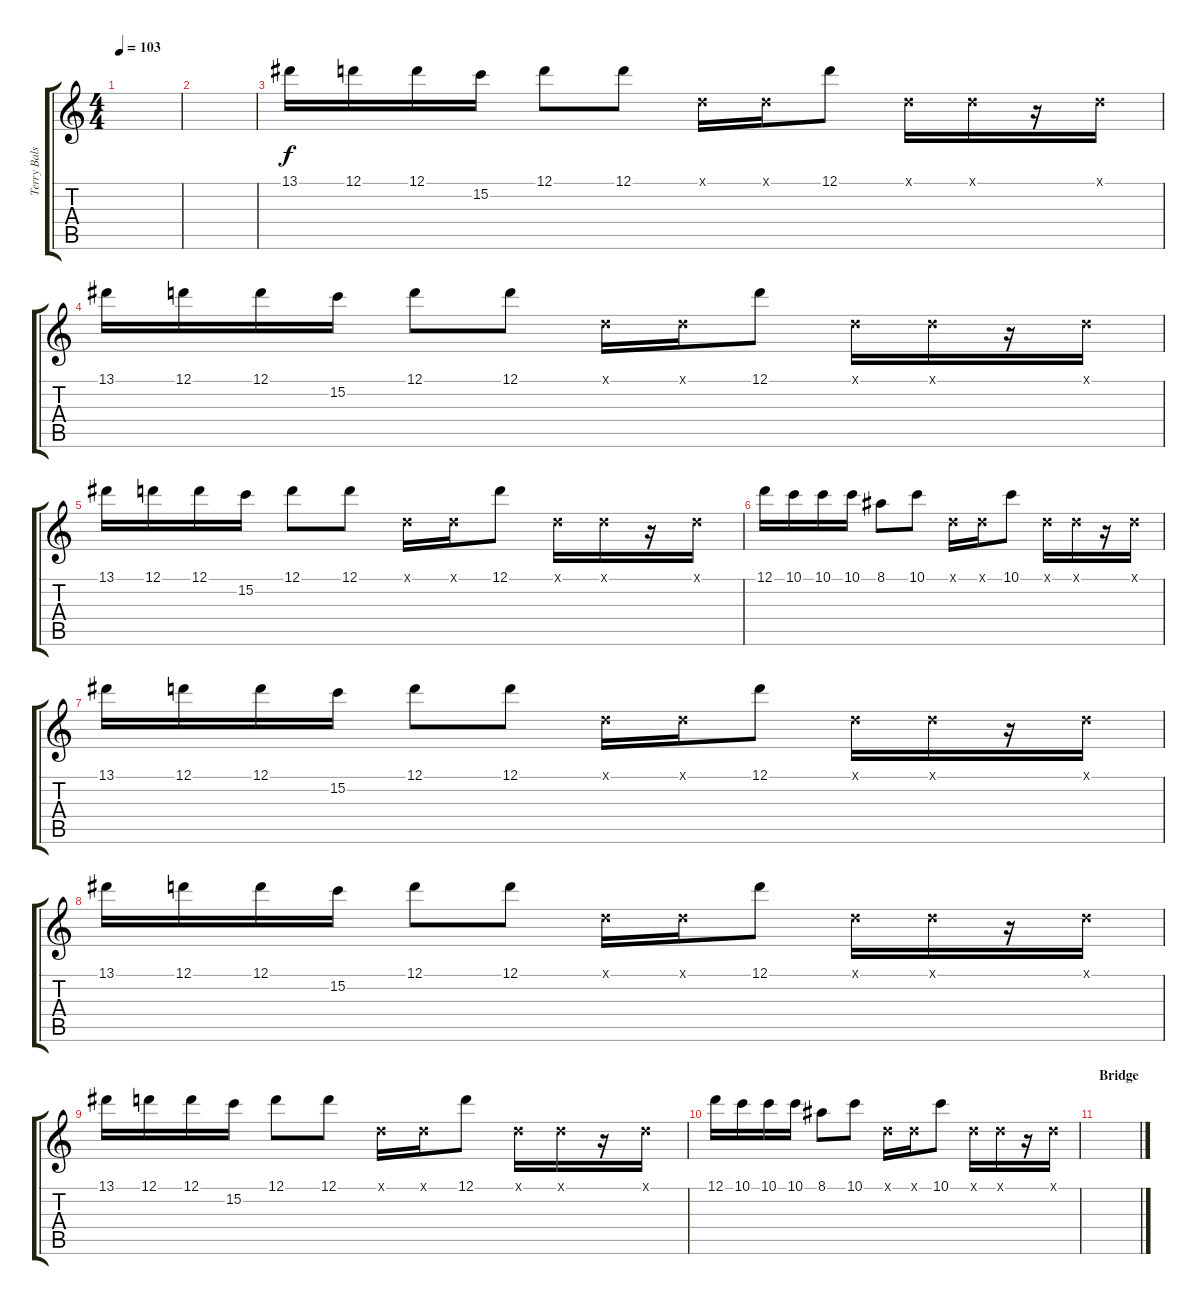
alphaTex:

\track ("Terry Balsamo (Guitar Echo)" "Terry Bals") {instrument distortionguitar}
\staff {score tabs}
\tuning (D4 A3 F3 C3 G2 C2) {hide}
\ts (4 4)
\tempo 103
\clef g2
\ks c
|
|
13.1.16 12.1.16 12.1.16 15.2.16 12.1.8 12.1.8 0.1{x}.16 0.1{x}.16 12.1.8 0.1{x}.16 0.1{x}.16 r.16 0.1{x}.16 |
13.1.16 12.1.16 12.1.16 15.2.16 12.1.8 12.1.8 0.1{x}.16 0.1{x}.16 12.1.8 0.1{x}.16 0.1{x}.16 r.16 0.1{x}.16 |
13.1.16 12.1.16 12.1.16 15.2.16 12.1.8 12.1.8 0.1{x}.16 0.1{x}.16 12.1.8 0.1{x}.16 0.1{x}.16 r.16 0.1{x}.16 |
12.1.16 10.1.16 10.1.16 10.1.16 8.1.8 10.1.8 0.1{x}.16 0.1{x}.16 10.1.8 0.1{x}.16 0.1{x}.16 r.16 0.1{x}.16 |
13.1.16 12.1.16 12.1.16 15.2.16 12.1.8 12.1.8 0.1{x}.16 0.1{x}.16 12.1.8 0.1{x}.16 0.1{x}.16 r.16 0.1{x}.16 |
13.1.16 12.1.16 12.1.16 15.2.16 12.1.8 12.1.8 0.1{x}.16 0.1{x}.16 12.1.8 0.1{x}.16 0.1{x}.16 r.16 0.1{x}.16 |
13.1.16 12.1.16 12.1.16 15.2.16 12.1.8 12.1.8 0.1{x}.16 0.1{x}.16 12.1.8 0.1{x}.16 0.1{x}.16 r.16 0.1{x}.16 |
12.1.16 10.1.16 10.1.16 10.1.16 8.1.8 10.1.8 0.1{x}.16 0.1{x}.16 10.1.8 0.1{x}.16 0.1{x}.16 r.16 0.1{x}.16 |
\section ("" "Bridge")
